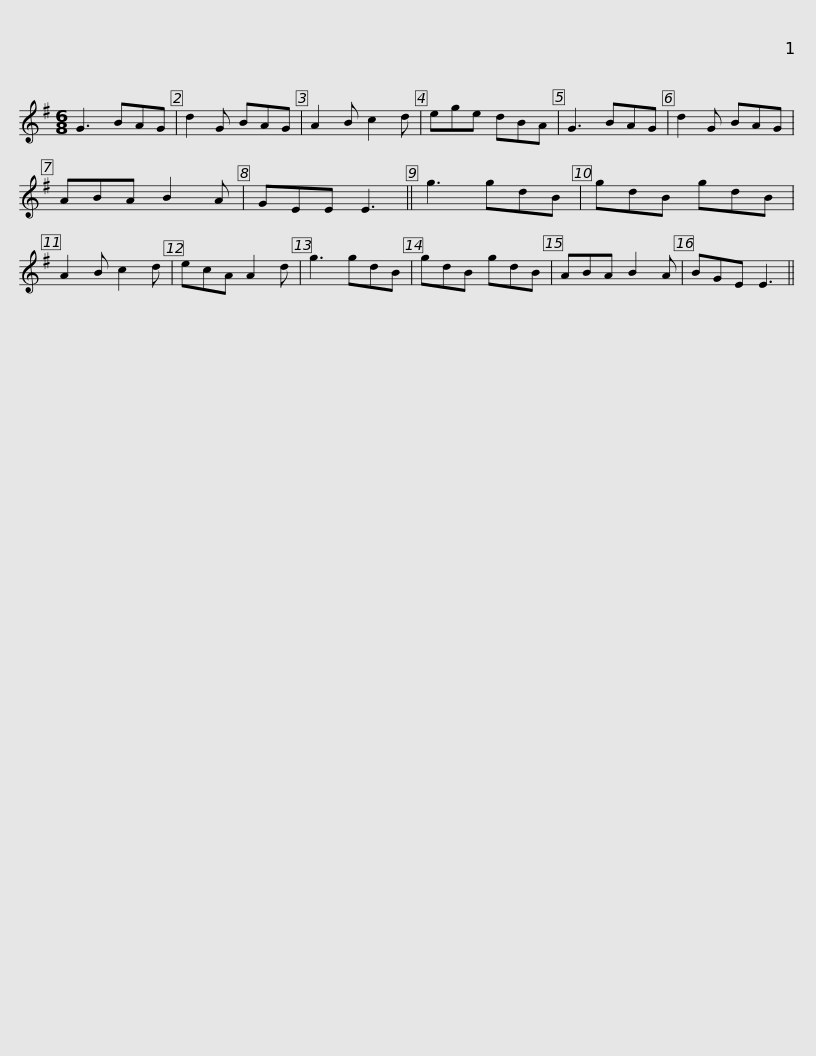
X:1
L:1/8
M:6/8
I:linebreak $
K:G
V:1 treble
V:1
 G3 BAG | d2 G BAG | A2 B c2 d | ege dBA | G3 BAG | %5
 d2 G BAG | ABA B2 A | GEE E3 ||$ g3 gdB | gdB gdB | %10
 A2 B c2 d | ecA A2 d | g3 gdB | gdB gdB | ABA B2 A | %15
 BGE E3 || %16
